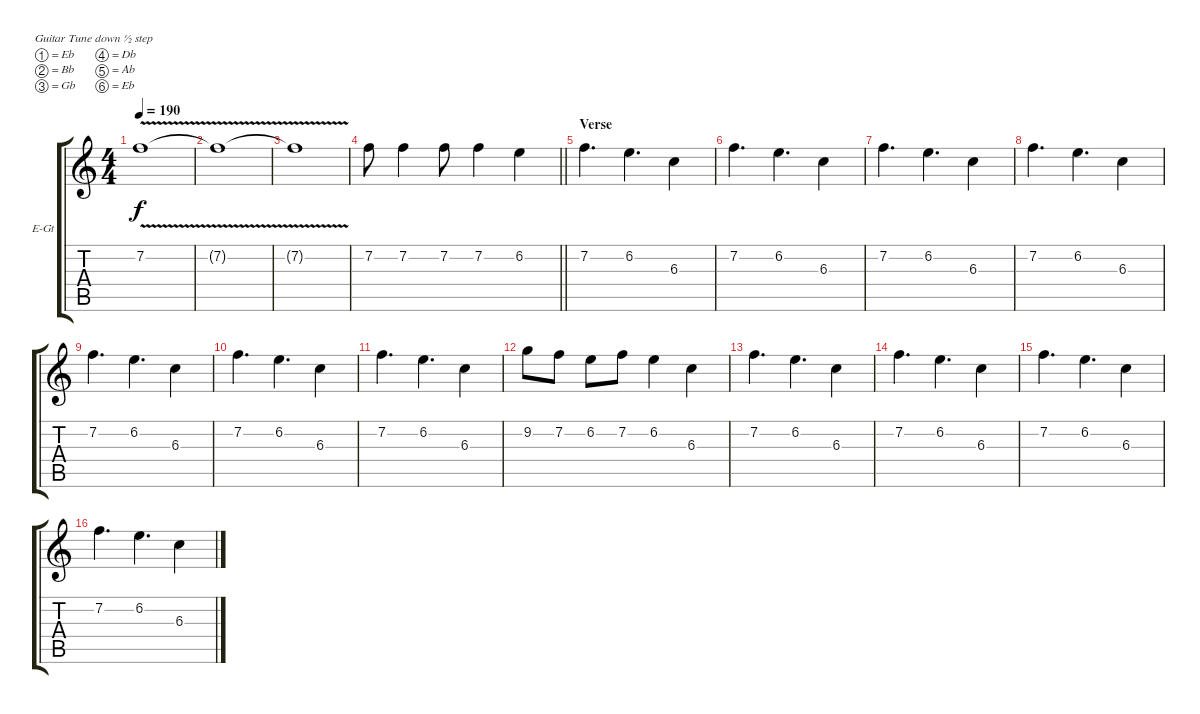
\bracketExtendMode groupsimilarinstruments
\firstSystemTrackNameOrientation horizontal
\otherSystemsTrackNameOrientation horizontal
\track ("Guitar2" "E-Gt") {instrument distortionguitar}
\staff {score tabs}
\tuning (Eb4 Bb3 Gb3 Db3 Ab2 Eb2)
\ts (4 4)
\tempo 190
\clef g2
\ks c
7.2{v}.1{dy f} |
7.2{v t}.1 |
7.2{v t}.1 |
\barLineRight lightlight
7.2.8 7.2.4 7.2.8 7.2.4 6.2.4 |
\section ("" "Verse")
7.2.4{d} 6.2.4{d} 6.3.4 |
7.2.4{d} 6.2.4{d} 6.3.4 |
7.2.4{d} 6.2.4{d} 6.3.4 |
7.2.4{d} 6.2.4{d} 6.3.4 |
7.2.4{d} 6.2.4{d} 6.3.4 |
7.2.4{d} 6.2.4{d} 6.3.4 |
7.2.4{d} 6.2.4{d} 6.3.4 |
9.2.8 7.2.8 6.2.8 7.2.8 6.2.4 6.3.4 |
7.2.4{d} 6.2.4{d} 6.3.4 |
7.2.4{d} 6.2.4{d} 6.3.4 |
7.2.4{d} 6.2.4{d} 6.3.4 |
7.2.4{d} 6.2.4{d} 6.3.4
